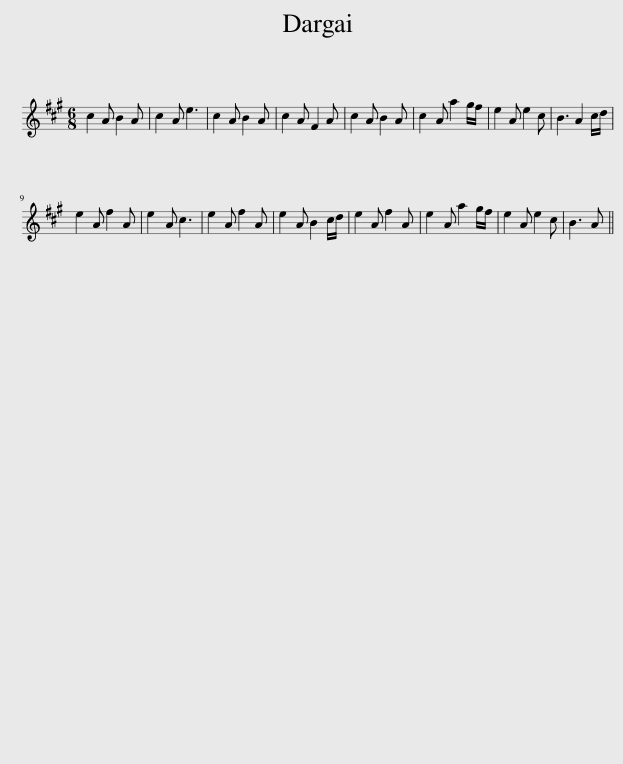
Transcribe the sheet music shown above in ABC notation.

X:1
L:1/8
M:6/8
I:linebreak $
K:A
V:1 treble
V:1
 c2 A B2 A | c2 A e3 | c2 A B2 A | c2 A F2 A | c2 A B2 A | %5
 c2 A a2 g/f/ | e2 A e2 c | B3 A2 c/d/ |$ e2 A f2 A | e2 A c3 | %10
 e2 A f2 A | e2 A B2 c/d/ | e2 A f2 A | e2 A a2 g/f/ | e2 A e2 c | %15
 B3 A || %16
